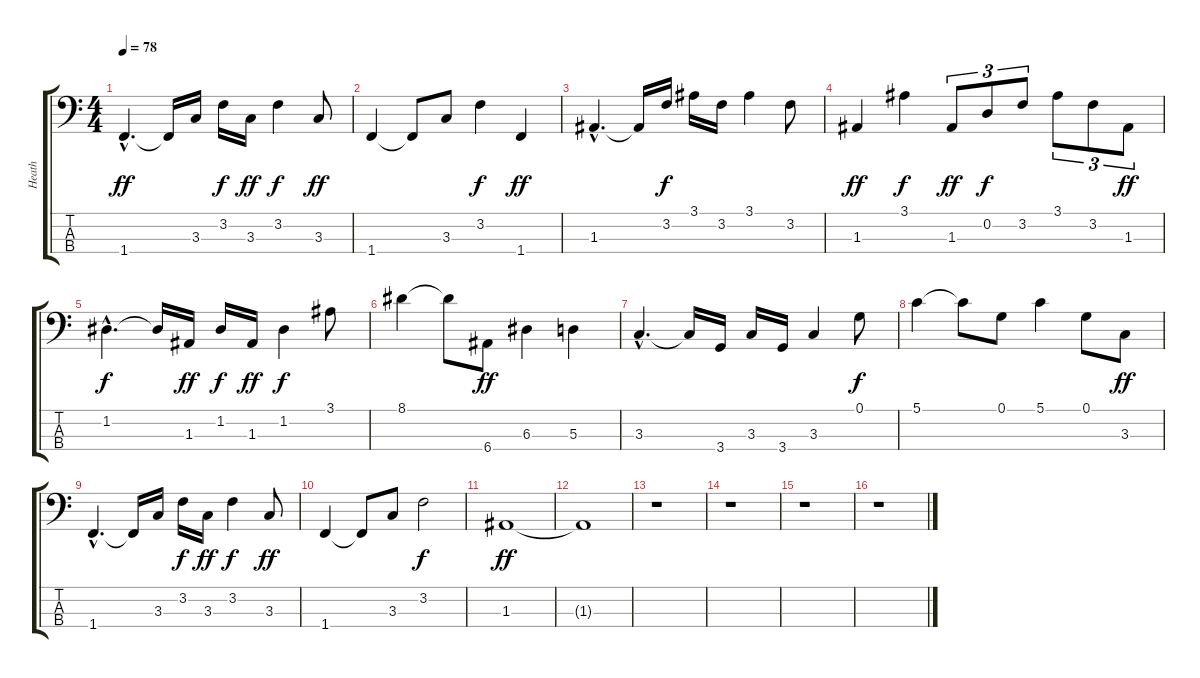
\track ("Heath" "Heath") {instrument fretlessbass}
\staff {score tabs}
\tuning (G2 D2 A1 E1) {hide}
\ts (4 4)
\tempo 78
\clef f4
\ks c
1.4{hac}.4{d dy ff} 1.4{t}.16 3.3.16 3.2.16{dy f} 3.3.16{dy ff} 3.2.4{dy f} 3.3.8{dy ff} |
1.4.4 1.4{t}.8 3.3.8 3.2.4{dy f} 1.4.4{dy ff} |
1.3{hac}.4{d} 1.3{t}.16 3.2.16{dy f} 3.1.16 3.2.16 3.1.4 3.2.8 |
1.3.4{dy ff} 3.1.4{dy f} 1.3.8{tu (3 2) dy ff} 0.2.8{tu (3 2) dy f} 3.2.8{tu (3 2)} 3.1.8{tu (3 2)} 3.2.8{tu (3 2)} 1.3.8{tu (3 2) dy ff} |
1.2{hac}.4{d dy f} 1.2{t}.16 1.3.16{dy ff} 1.2.16{dy f} 1.3.16{dy ff} 1.2.4{dy f} 3.1.8 |
8.1.4 8.1{t}.8 6.4.8{dy ff} 6.3.4 5.3.4 |
3.3{hac}.4{d} 3.3{t}.16 3.4.16 3.3.16 3.4.16 3.3.4 0.1.8{dy f} |
5.1.4 5.1{t}.8 0.1.8 5.1.4 0.1.8 3.3.8{dy ff} |
1.4{hac}.4{d} 1.4{t}.16 3.3.16 3.2.16{dy f} 3.3.16{dy ff} 3.2.4{dy f} 3.3.8{dy ff} |
1.4.4 1.4{t}.8 3.3.8 3.2.2{dy f} |
1.3.1{dy ff} |
1.3{t}.1 |
r.1 |
r.1 |
r.1 |
r.1
